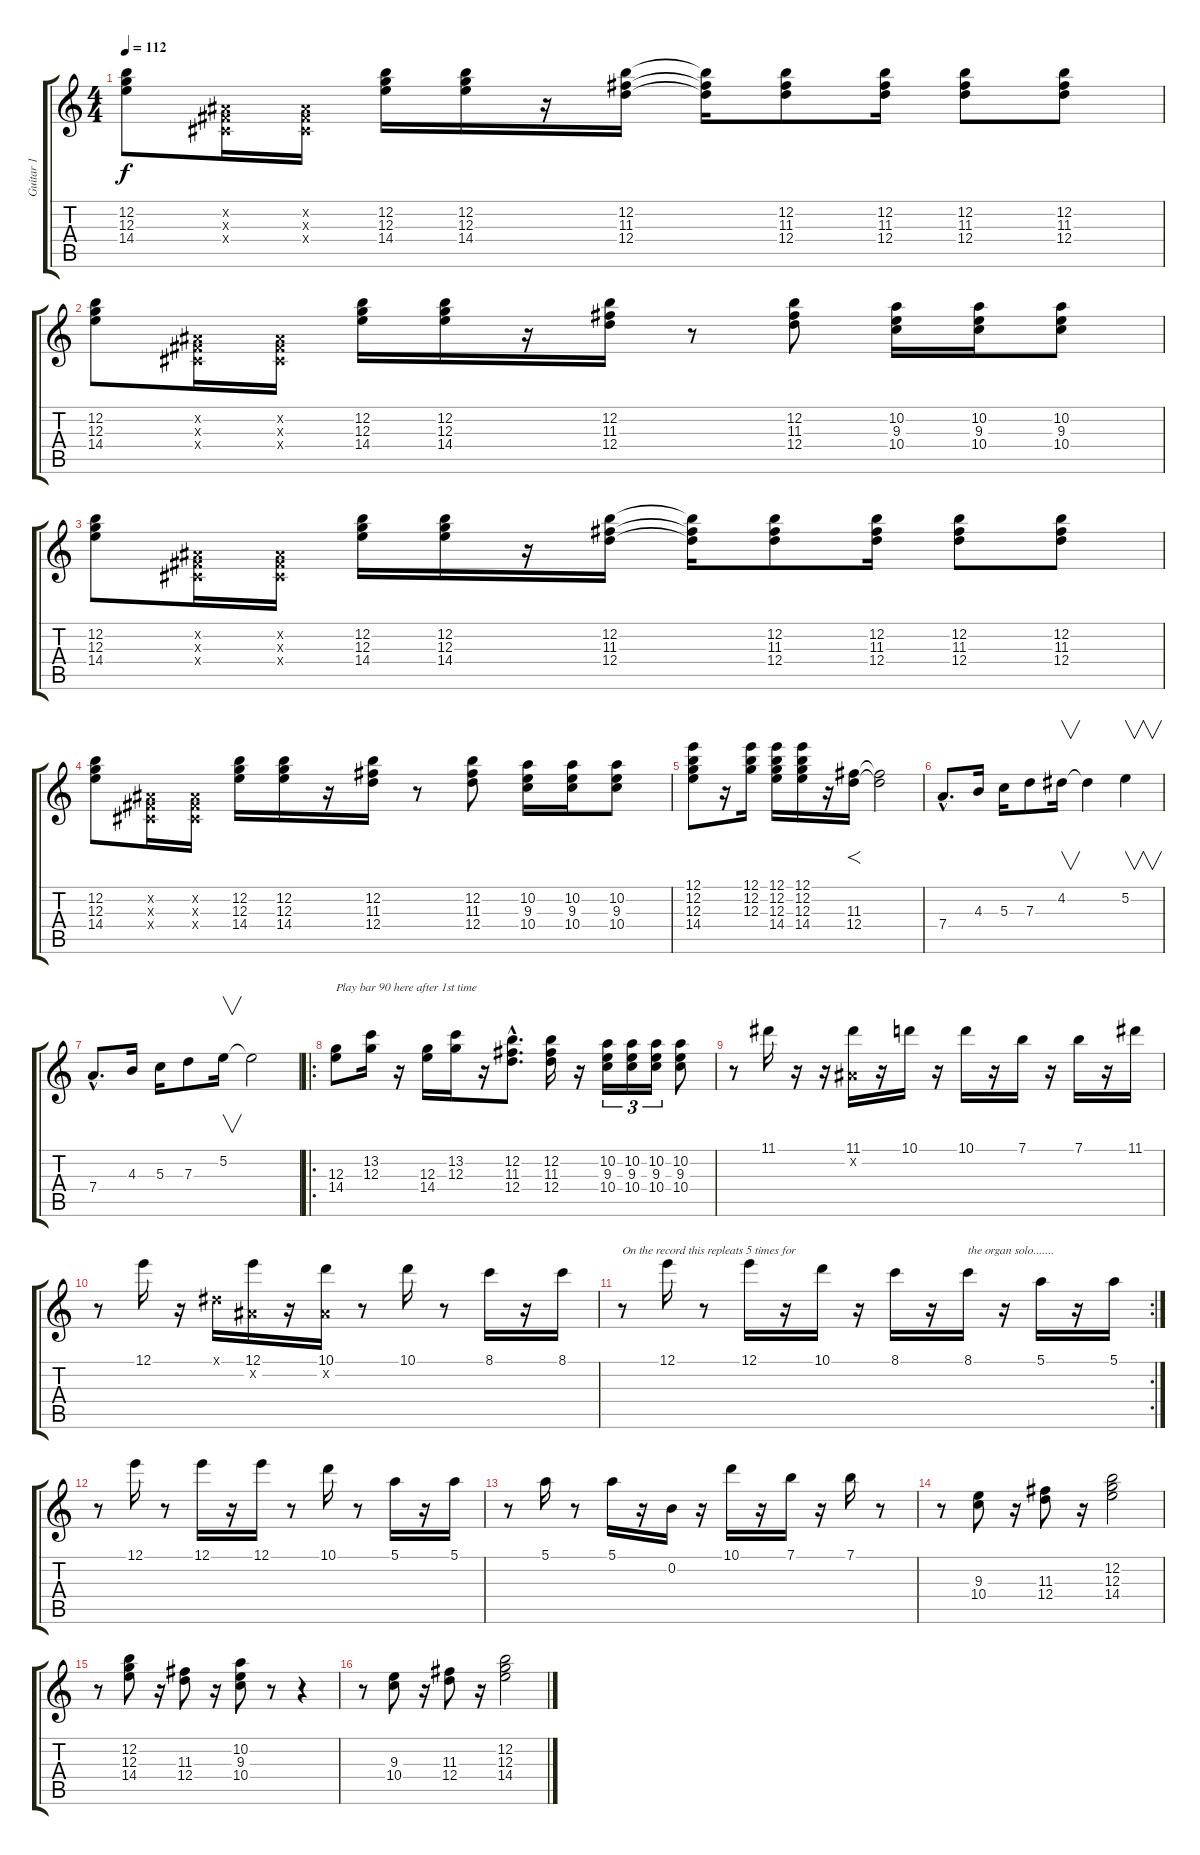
\track ("Guitar 1" "Guitar 1") {instrument electricguitarclean}
\staff {score tabs}
\tuning (E4 B3 G3 D3 A2 E2) {hide}
\ts (4 4)
\tempo 112
\clef g2
\ks c
(12.2 12.3 14.4).8{dy f} (-1.2{x} -1.3{x} -1.4{x}).16 (-1.2{x} -1.3{x} -1.4{x}).16 (12.2 12.3 14.4).16 (12.2 12.3 14.4).16 r.16 (12.2 11.3 12.4).16 (12.2{t} 11.3{t} 12.4{t}).16 (12.2 11.3 12.4).8 (12.2 11.3 12.4).16 (12.2 11.3 12.4).8 (12.2 11.3 12.4).8 |
(12.2 12.3 14.4).8 (-1.2{x} -1.3{x} -1.4{x}).16 (-1.2{x} -1.3{x} -1.4{x}).16 (12.2 12.3 14.4).16 (12.2 12.3 14.4).16 r.16 (12.2 11.3 12.4).16 r.8 (12.2 11.3 12.4).8 (10.2 9.3 10.4).16 (10.2 9.3 10.4).16 (10.2 9.3 10.4).8 |
(12.2 12.3 14.4).8 (-1.2{x} -1.3{x} -1.4{x}).16 (-1.2{x} -1.3{x} -1.4{x}).16 (12.2 12.3 14.4).16 (12.2 12.3 14.4).16 r.16 (12.2 11.3 12.4).16 (12.2{t} 11.3{t} 12.4{t}).16 (12.2 11.3 12.4).8 (12.2 11.3 12.4).16 (12.2 11.3 12.4).8 (12.2 11.3 12.4).8 |
(12.2 12.3 14.4).8 (-1.2{x} -1.3{x} -1.4{x}).16 (-1.2{x} -1.3{x} -1.4{x}).16 (12.2 12.3 14.4).16 (12.2 12.3 14.4).16 r.16 (12.2 11.3 12.4).16 r.8 (12.2 11.3 12.4).8 (10.2 9.3 10.4).16 (10.2 9.3 10.4).16 (10.2 9.3 10.4).8 |
(12.1 12.2 12.3 14.4).8 r.16 (12.1 12.2 12.3).16 (12.1 12.2 12.3 14.4).16 (12.1 12.2 12.3 14.4).16 r.16 (11.3 12.4).16{f} (11.3{t} 12.4{t}).2 |
7.4{hac}.8{d} 4.3.16 5.3.16 7.3.8 4.2.16{v} 4.2{t}.4 5.2.4{v} |
7.4{hac}.8{d} 4.3.16 5.3.16 7.3.8 5.2.16{v} 5.2{t}.2 |
\ro
(12.3 14.4).8{txt "Play bar 90 here after 1st time"} (13.2 12.3).16 r.16 (12.3 14.4).16 (13.2 12.3).16 r.16 (12.2{hac} 11.3{hac} 12.4{hac}).8{d} (12.2 11.3 12.4).16 r.16 (10.2 9.3 10.4).16{tu (3 2)} (10.2 9.3 10.4).16{tu (3 2)} (10.2 9.3 10.4).16{tu (3 2)} (10.2 9.3 10.4).8 |
r.8 11.1.16 r.16 r.16 (11.1 -1.2{x}).16 r.16 10.1.16 r.16 10.1.16 r.16 7.1.16 r.16 7.1.16 r.16 11.1.16 |
r.8 12.1.16 r.16 -1.1{x}.16 (12.1 -1.2{x}).16 r.16 (10.1 -1.2{x}).16 r.8 10.1.16 r.8 8.1.16 r.16 8.1.16 |
\rc 2
r.8{txt "On the record this repleats 5 times for "} 12.1.16 r.8 12.1.16 r.16 10.1.16 r.16 8.1.16 r.16 8.1.16{txt "the organ solo......."} r.16 5.1.16 r.16 5.1.16 |
r.8 12.1.16 r.8 12.1.16 r.16 12.1.16 r.8 10.1.16 r.8 5.1.16 r.16 5.1.16 |
r.8 5.1.16 r.8 5.1.16 r.16 0.2.16 r.16 10.1.16 r.16 7.1.16 r.16 7.1.16 r.8 |
r.8 (9.3 10.4).8 r.16 (11.3 12.4).8 r.16 (12.2 12.3 14.4).2 |
r.8 (12.2 12.3 14.4).8 r.16 (11.3 12.4).8 r.16 (10.2 9.3 10.4).8 r.8 r.4 |
r.8 (9.3 10.4).8 r.16 (11.3 12.4).8 r.16 (12.2 12.3 14.4).2
